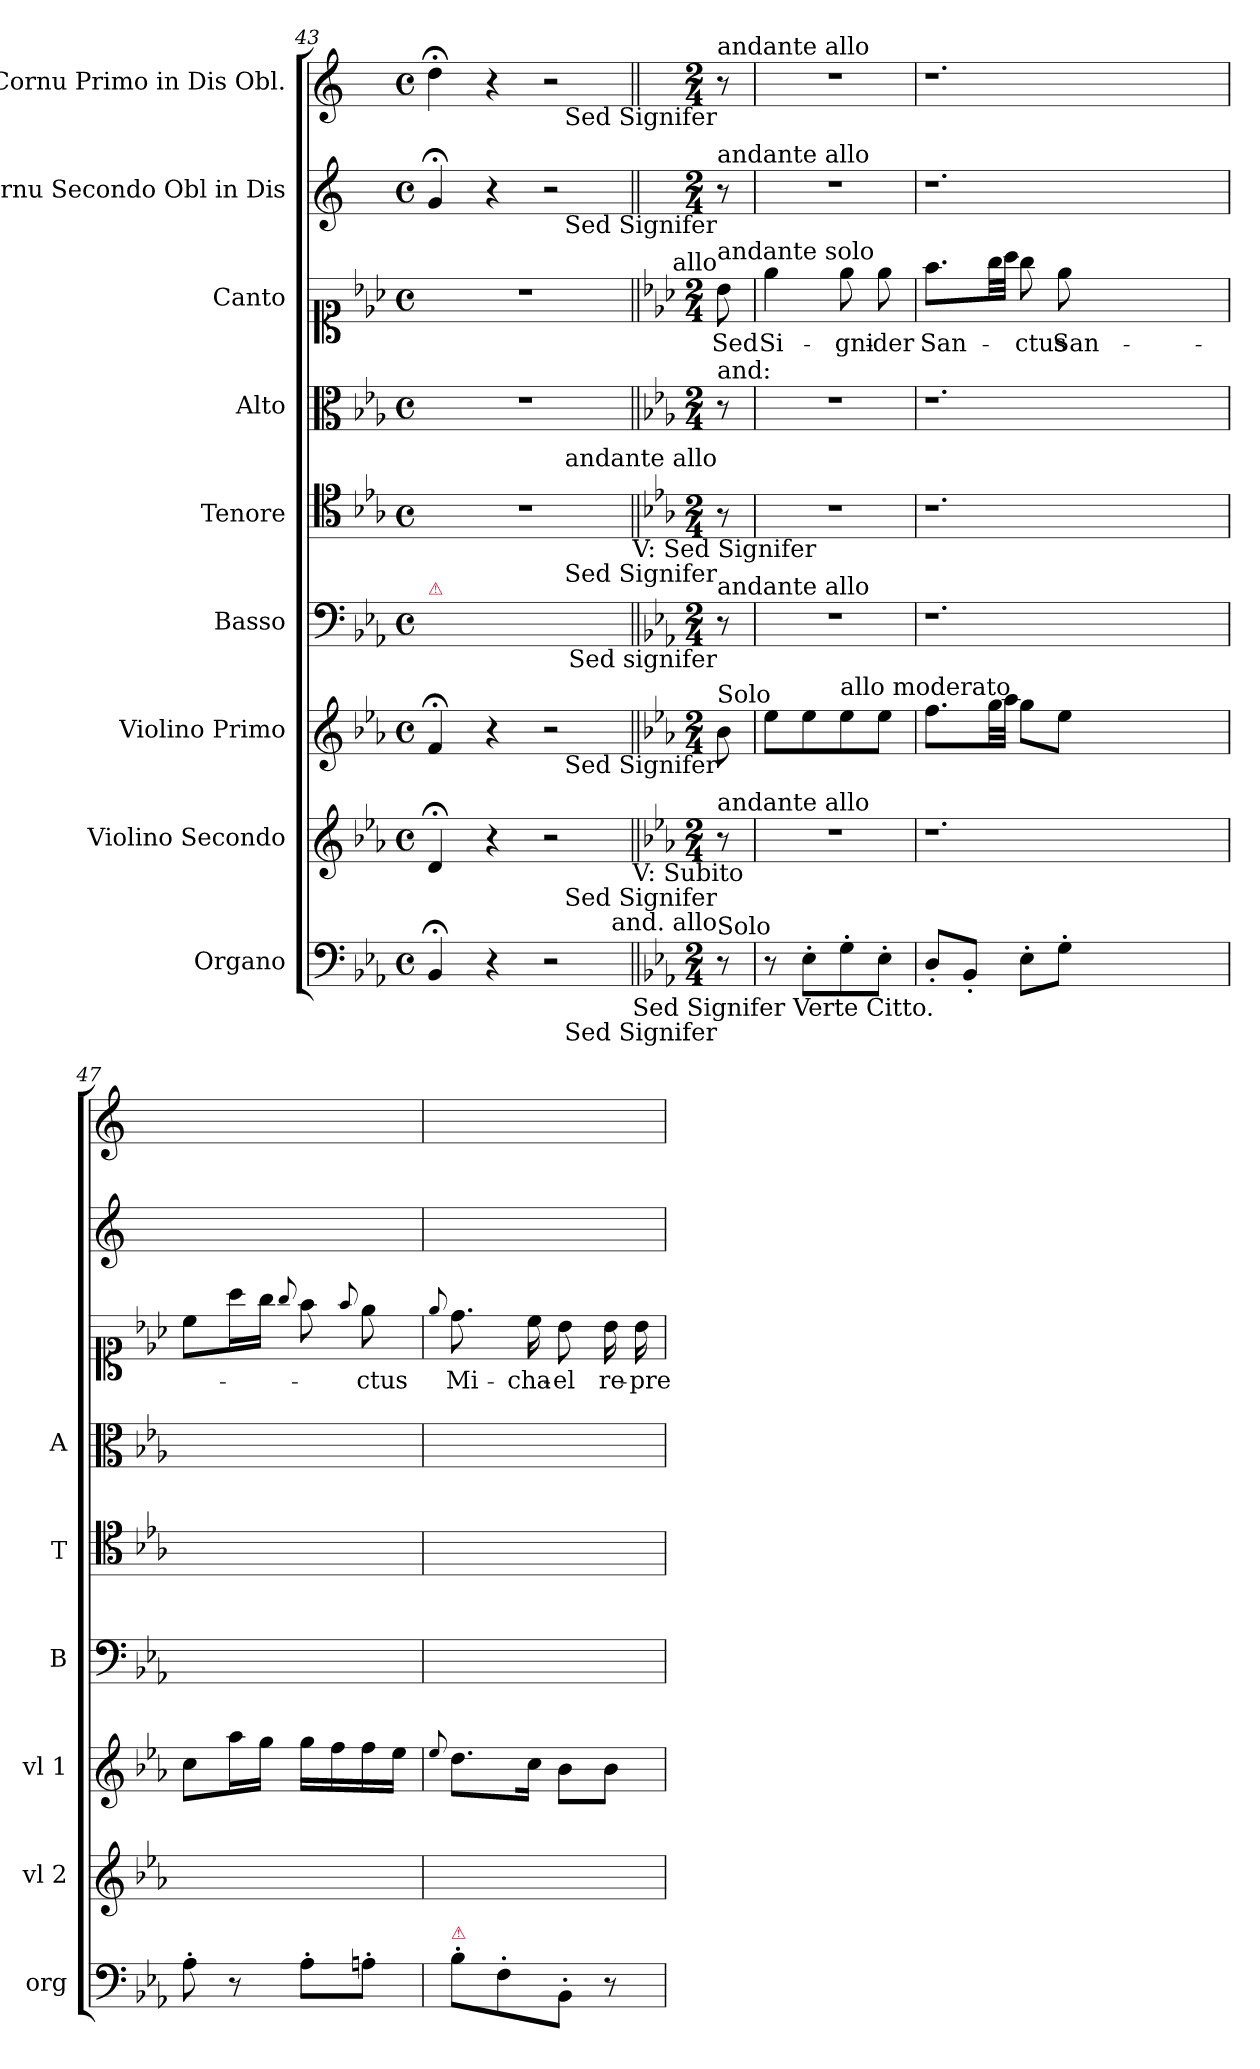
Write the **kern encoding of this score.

**kern	**dynam	**kern	**kern	**kern	**kern	**kern	**kern	**text	**kern	**kern
*part9	*part9	*part8	*part7	*part6	*part5	*part4	*part3	*part3	*part2	*part1
*staff9	*staff9	*staff8	*staff7	*staff6	*staff5	*staff4	*staff3	*staff3	*staff2	*staff1
*I"Organo	*	*I"Violino Secondo	*I"Violino Primo	*I"Basso	*I"Tenore	*I"Alto	*I"Canto	*	*I"Cornu Secondo Obl in Dis	*I"Cornu Primo in Dis Obl.
*I'org	*	*I'vl 2	*I'vl 1	*I'B	*I'T	*I'A	*	*	*	*
*clefF4	*	*clefG2	*clefG2	*clefF4	*clefC4	*clefC3	*clefC1	*	*clefG2	*clefG2
*	*	*	*	*	*	*	*	*	*ITrd5c9	*ITrd5c9
*k[b-e-a-]	*	*k[b-e-a-]	*k[b-e-a-]	*k[b-e-a-]	*k[b-e-a-]	*k[b-e-a-]	*k[b-e-a-]	*	*k[b-e-a-]	*k[b-e-a-]
*E-:	*	*E-:	*E-:	*E-:	*E-:	*E-:	*E-:	*	*E-:	*E-:
*M4/4	*	*M4/4	*M4/4	*M4/4	*M4/4	*M4/4	*M4/4	*	*M4/4	*M4/4
*met(c)	*	*met(c)	*met(c)	*met(c)	*met(c)	*met(c)	*met(c)	*	*met(c)	*met(c)
=43	=43	=43	=43	=43	=43	=43	=43	=43	=43	=43
!	!	!	!	!LO:TX:a:color=crimson:t=⚠	!	!	!	!	!	!
4BB-;<;/	.	4d;<;/	4f;</	1ryy	1r	1r	1r	.	4B-;</	4f;<\
4r	.	4r	4r	.	.	.	.	.	4r	4r
2r	.	2r	2r	.	.	.	.	.	2r	2r
!	!	!	!	!	!LO:TX:b:t=V&colon; Sed Signifer	!	!	!	!	!
!	!	!LO:TX:b:t=V&colon; Subito	!	!	!	!	!	!	!	!
!LO:TX:b:t=Sed Signifer Verte Citto.	!	!	!	!	!	!	!	!	!	!
=44||	=44||	=44||	=44||	=44||	=44||	=44||	=44||	=44||	=44||	=44||
*k[b-e-a-]	*	*k[b-e-a-]	*	*	*k[b-e-a-]	*	*	*	*	*
*M2/4	*	*M2/4	*M2/4	*M2/4	*M2/4	*M2/4	*M2/4	*	*M2/4	*M2/4
!	!	!	!	!	!	!	!	!	!	!LO:TX:b:rj:t=Sed Signifer
!	!	!	!	!	!	!	!	!	!	!LO:TX:a:t=andante allo
!	!	!	!	!	!	!	!	!	!LO:TX:b:rj:t=Sed Signifer	!
!	!	!	!	!	!	!	!	!	!LO:TX:a:t=andante allo	!
!	!	!	!	!	!	!	!LO:TX:a:t=andante solo	!	!	!
!	!	!	!	!	!	!	!LO:TX:a:rj:t=allo	!	!	!
!	!	!	!	!	!	!LO:TX:a:t=and&colon;	!	!	!	!
!	!	!	!	!	!LO:TX:b:rj:t=Sed Signifer	!	!	!	!	!
!	!	!	!	!	!LO:TX:a:rj:t=andante allo	!	!	!	!	!
!	!	!	!	!LO:TX:b:rj:t=Sed signifer	!	!	!	!	!	!
!	!	!	!	!LO:TX:a:t=andante allo	!	!	!	!	!	!
!	!	!	!LO:TX:b:rj:t=Sed Signifer	!	!	!	!	!	!	!
!	!	!	!LO:TX:a:t=Solo	!	!	!	!	!	!	!
!	!	!LO:TX:b:rj:t=Sed Signifer	!	!	!	!	!	!	!	!
!	!	!LO:TX:a:t=andante allo	!	!	!	!	!	!	!	!
!LO:TX:b:rj:t=Sed Signifer	!	!	!	!	!	!	!	!	!	!
!LO:TX:a:t=Solo	!	!	!	!	!	!	!	!	!	!
!LO:TX:a:rj:t=and. allo	!	!	!	!	!	!	!	!	!	!
8r	.	8r	8b-\	8r	8r	8r	8b-\	Sed	8r	8r
=45	=45	=45	=45	=45	=45	=45	=45	=45	=45	=45
!	!LO:DY:rj	!	!	!	!	!	!	!	!	!
8r	po.	2r	8ee-\L	2r	2r	2r	4ee-\	Si-	2r	2r
8E-'\L	.	.	8ee-\	.	.	.	.	.	.	.
!	!	!	!LO:TX:a:t=allo moderato	!	!	!	!	!	!	!
8G'\	.	.	8ee-\	.	.	.	8ee-\	-gni-	.	.
8E-'\J	.	.	8ee-\J	.	.	.	8ee-\	-der	.	.
=46	=46	=46	=46	=46	=46	=46	=46	=46	=46	=46
8D'>/L	.	1.r	8.ff\L	1.r	1.r	1.r	8.ff\L	San-	1.r	1.r
8BB-'>/J	.	.	.	.	.	.	.	.	.	.
.	.	.	32gg\LL	.	.	.	32gg\LL	.	.	.
.	.	.	32aa-\JJJ	.	.	.	32aa-\JJJ	.	.	.
8E-'>\L	.	.	8gg\L	.	.	.	8gg\	-ctus	.	.
8G'>\J	.	.	8ee-\J	.	.	.	8ee-\	San-	.	.
1ryy	.	.	1ryy	.	.	.	1ryy	.	.	.
=47	=47	=47	=47	=47	=47	=47	=47	=47	=47	=47
8A-'\	.	2ryy	8cc\L	2ryy	2ryy	2ryy	8cc\L	.	2ryy	2ryy
8r	.	.	16aa-\L	.	.	.	16aa-\L	.	.	.
.	.	.	16gg\JJ	.	.	.	16gg\JJ	.	.	.
.	.	.	.	.	.	.	8qqgg/	.	.	.
8A-'\L	.	.	16gg\LL	.	.	.	8ff\	.	.	.
.	.	.	16ff\	.	.	.	.	.	.	.
.	.	.	.	.	.	.	8qqff/	.	.	.
8An'\J	.	.	16ff\	.	.	.	8ee-\	-ctus	.	.
.	.	.	16ee-\JJ	.	.	.	.	.	.	.
=48	=48	=48	=48	=48	=48	=48	=48	=48	=48	=48
.	.	.	8qqee-/	.	.	.	8qqee-/	.	.	.
!LO:TX:a:color=crimson:t=⚠	!	!	!	!	!	!	!	!	!	!
8B-'\L	.	2ryy	8.dd\L	2ryy	2ryy	2ryy	8.dd\	Mi-	2ryy	2ryy
8F'\	.	.	.	.	.	.	.	.	.	.
.	.	.	16cc\Jk	.	.	.	16cc\	-cha-	.	.
8BB-'>/J	.	.	8b-\L	.	.	.	8b-\	-el	.	.
8r	.	.	8b-\J	.	.	.	16b-\	re-	.	.
.	.	.	.	.	.	.	16b-\	-pre-	.	.
=	=	=	=	=	=	=	=	=	=	=
*-	*-	*-	*-	*-	*-	*-	*-	*-	*-	*-
